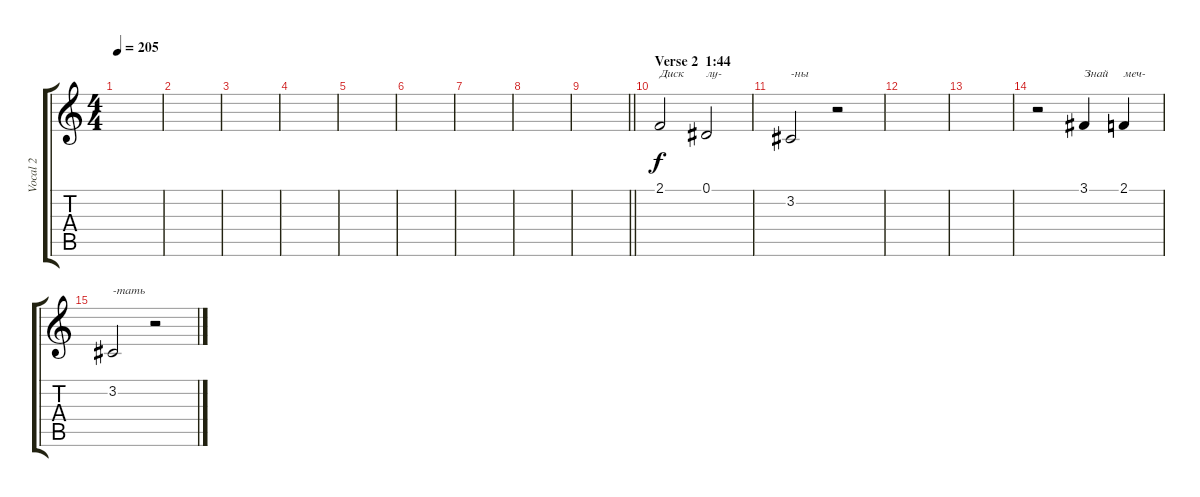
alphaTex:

\track ("Vocal 2" "Vocal 2") {instrument tenorsax}
\staff {score tabs}
\tuning (Eb4 Bb3 Gb3 Db3 Ab2 Db2) {hide}
\ts (4 4)
\tempo 205
\clef g2
\ks c
|
|
|
|
|
|
|
|
\barLineRight lightlight
|
\section ("" "Verse 2  1:44")
2.1.2{txt "Диск"} 0.1.2{txt "лу-"} |
3.2.2{txt "-ны"} r.2 |
|
|
r.2 3.1.4{txt "Знай"} 2.1.4{txt "меч-"} |
3.2.2{txt "-тать"} r.2
